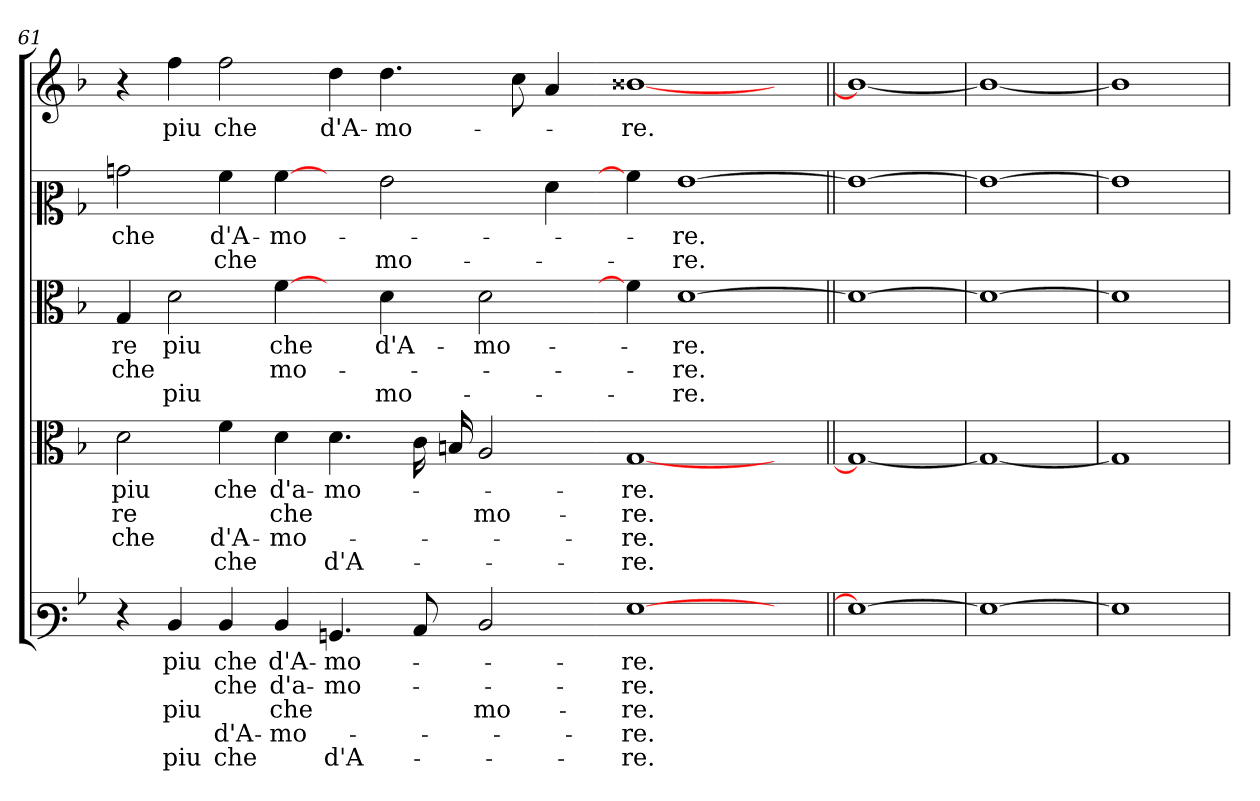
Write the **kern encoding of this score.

**kern	**text	**text	**text	**text	**text	**kern	**text	**text	**text	**text	**kern	**text	**text	**text	**kern	**text	**text	**kern	**text
*part5	*part5	*part5	*part5	*part5	*part5	*part4	*part4	*part4	*part4	*part4	*part3	*part3	*part3	*part3	*part2	*part2	*part2	*part1	*part1
*staff5	*staff5	*staff5	*staff5	*staff5	*staff5	*staff4	*staff4	*staff4	*staff4	*staff4	*staff3	*staff3	*staff3	*staff3	*staff2	*staff2	*staff2	*staff1	*staff1
*clefF3	*	*	*	*	*	*clefC3	*	*	*	*	*clefC3	*	*	*	*clefC2	*	*	*clefG2	*
*k[b-]	*	*	*	*	*	*k[b-]	*	*	*	*	*k[b-]	*	*	*	*k[b-]	*	*	*k[b-]	*
=61	=61	=61	=61	=61	=61	=61	=61	=61	=61	=61	=61	=61	=61	=61	=61	=61	=61	=61	=61
4r	.	.	.	.	.	2d	piu	re	che	.	4G	re	che	.	2bn	che	.	4r	.
4D	piu	.	piu	.	piu	.	.	.	.	.	2d	piu	.	piu	.	.	.	4ff	piu
4D	che	che	.	d'A-	che	4f	che	.	d'A-	che	.	.	.	.	4a	d'A-	che	2ff	che
4D	d'A-	d'a-	che	mo-	.	4d	d'a-	che	mo-	.	[4f	che	mo-	.	[4a	mo-	.	.	.
4.BBn	mo-	mo-	.	.	d'A-	4.d	mo-	.	.	d'A-	4ryy	.	.	.	4ryy	.	.	4dd	d'A-
.	.	.	.	.	.	.	.	.	.	.	4d	d'A-	.	mo-	2g	.	mo-	4.dd	mo-
8C	.	.	.	.	.	16c	.	.	.	.	.	.	.	.	.	.	.	.	.
.	.	.	.	.	.	16Bn	.	.	.	.	.	.	.	.	.	.	.	.	.
2D	.	.	mo-	.	.	2A	.	mo-	.	.	2d	mo-	.	.	.	.	.	.	.
.	.	.	.	.	.	.	.	.	.	.	.	.	.	.	.	.	.	8cc	.
.	.	.	.	.	.	.	.	.	.	.	.	.	.	.	4f	.	.	4a	.
=63-	=63-	=63-	=63-	=63-	=63-	=63-	=63-	=63-	=63-	=63-	=63-	=63-	=63-	=63-	=63-	=63-	=63-	=63-	=63-
[1G	re.	re.	re.	re.	re.	[1G/	re.	re.	re.	re.	4f]	.	.	.	4a]	.	.	[1b##X/	re.
.	.	.	.	.	.	.	.	.	.	.	[1d	re.	re.	re.	[1g	re.	re.	.	.
4ryy	.	.	.	.	.	4ryy	.	.	.	.	.	.	.	.	.	.	.	4ryy	.
=64||	=64||	=64||	=64||	=64||	=64||	=64||	=64||	=64||	=64||	=64||	=64||	=64||	=64||	=64||	=64||	=64||	=64||	=64||	=64||
1G_	.	.	.	.	.	1G/_	.	.	.	.	1d_	.	.	.	1g_	.	.	1b##/_	.
=65	=65	=65	=65	=65	=65	=65	=65	=65	=65	=65	=65	=65	=65	=65	=65	=65	=65	=65	=65
1G_	.	.	.	.	.	1G/_	.	.	.	.	1d_	.	.	.	1g_	.	.	1b##/_	.
=66	=66	=66	=66	=66	=66	=66	=66	=66	=66	=66	=66	=66	=66	=66	=66	=66	=66	=66	=66
1G]	.	.	.	.	.	1G/]	.	.	.	.	1d]	.	.	.	1g]	.	.	1b##/]	.
=	=	=	=	=	=	=	=	=	=	=	=	=	=	=	=	=	=	=	=
*-	*-	*-	*-	*-	*-	*-	*-	*-	*-	*-	*-	*-	*-	*-	*-	*-	*-	*-	*-
